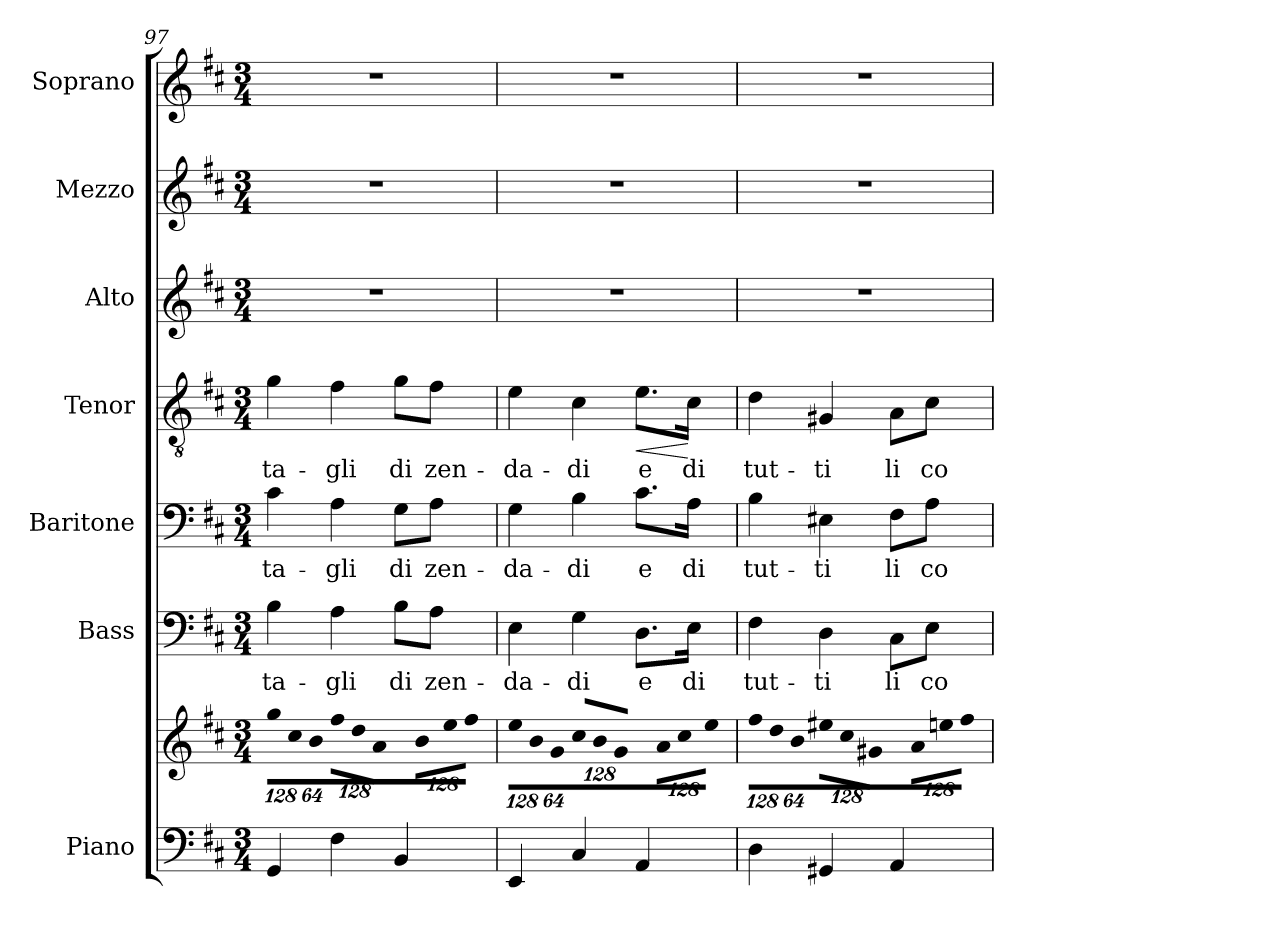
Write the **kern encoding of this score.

**kern	**kern	**kern	**text	**kern	**text	**kern	**text	**dynam	**kern	**kern	**kern
*part7	*part7	*part6	*part6	*part5	*part5	*part4	*part4	*part4	*part3	*part2	*part1
*staff8	*staff7	*staff6	*staff6	*staff5	*staff5	*staff4	*staff4	*staff4	*staff3	*staff2	*staff1
*I"Piano	*	*I"Bass	*	*I"Baritone	*	*I"Tenor	*	*	*I"Alto	*I"Mezzo	*I"Soprano
*I'Pno.	*	*I'B.	*	*I'Bar.	*	*I'T.	*	*	*I'A.	*I'M.	*I'S.
*clefF4	*clefG2	*clefF4	*	*clefF4	*	*clefGv2	*	*	*clefG2	*clefG2	*clefG2
*	*	*	*	*	*	*ITrd7c12	*	*	*	*	*
*k[f#c#]	*k[f#c#]	*k[f#c#]	*	*k[f#c#]	*	*k[f#c#]	*	*	*k[f#c#]	*k[f#c#]	*k[f#c#]
*D:	*D:	*D:	*	*D:	*	*D:	*	*	*D:	*D:	*D:
*M3/4	*M3/4	*M3/4	*	*M3/4	*	*M3/4	*	*	*M3/4	*M3/4	*M3/4
*	*Xbrackettup	*	*	*	*	*	*	*	*	*	*
=97	=97	=97	=97	=97	=97	=97	=97	=97	=97	=97	=97
!	!LO:N:vis=8	!	!	!	!	!	!	!	!	!	!
!	!	!	!LO:LY:b:color=#000000	!	!	!	!	!	!	!	!
!	!	!	!	!	!LO:LY:b:color=#000000	!	!	!	!	!	!
!	!	!	!	!	!	!	!LO:LY:b:color=#000000	!	!LO:N:vis=1	!LO:N:vis=1	!LO:N:vis=1
4GGi/	1024%85ggi\L	4Bi\	ta-	4c#i\	ta-	4Gi\	ta-	.	2.r	2.r	2.r
!	!LO:N:vis=8	!	!	!	!	!	!	!	!	!	!
.	1024%85cc#i\	.	.	.	.	.	.	.	.	.	.
!	!LO:N:vis=8	!	!	!	!	!	!	!	!	!	!
.	512%43bi\J	.	.	.	.	.	.	.	.	.	.
!	!LO:N:vis=8	!	!	!	!	!	!	!	!	!	!
!	!	!	!LO:LY:b:color=#000000	!	!	!	!	!	!	!	!
!	!	!	!	!	!LO:LY:b:color=#000000	!	!	!	!	!	!
!	!	!	!	!	!	!	!LO:LY:b:color=#000000	!	!	!	!
4F#i\	1024%85ff#i\L	4Ai\	-gli	4Ai\	-gli	4F#i\	-gli	.	.	.	.
!	!LO:N:vis=8	!	!	!	!	!	!	!	!	!	!
.	1024%85ddi\	.	.	.	.	.	.	.	.	.	.
!	!LO:N:vis=8	!	!	!	!	!	!	!	!	!	!
.	512%43ai\J	.	.	.	.	.	.	.	.	.	.
!	!LO:N:vis=8	!	!	!	!	!	!	!	!	!	!
!	!	!	!LO:LY:b:color=#000000	!	!	!	!	!	!	!	!
!	!	!	!	!	!LO:LY:b:color=#000000	!	!	!	!	!	!
!	!	!	!	!	!	!	!LO:LY:b:color=#000000	!	!	!	!
4BBi/	1024%85bi\L	8Bi\L	di	8Gi\L	di	8Gi\L	di	.	.	.	.
!	!LO:N:vis=8	!	!	!	!	!	!	!	!	!	!
.	1024%85eei\	.	.	.	.	.	.	.	.	.	.
!	!	!	!LO:LY:b:color=#000000	!	!	!	!	!	!	!	!
!	!	!	!	!	!LO:LY:b:color=#000000	!	!	!	!	!	!
!	!	!	!	!	!	!	!LO:LY:b:color=#000000	!	!	!	!
.	.	8Ai\J	zen-	8Ai\J	zen-	8F#i\J	zen-	.	.	.	.
!	!LO:N:vis=8	!	!	!	!	!	!	!	!	!	!
.	512%43ff#i\J	.	.	.	.	.	.	.	.	.	.
=98	=98	=98	=98	=98	=98	=98	=98	=98	=98	=98	=98
!	!LO:N:vis=8	!	!	!	!	!	!	!	!	!	!
!	!	!	!LO:LY:b:color=#000000	!	!	!	!	!	!	!	!
!	!	!	!	!	!LO:LY:b:color=#000000	!	!	!	!	!	!
!	!	!	!	!	!	!	!LO:LY:b:color=#000000	!	!LO:N:vis=1	!LO:N:vis=1	!LO:N:vis=1
4EEi/	1024%85eei\L	4Ei\	-da-	4Gi\	-da-	4Ei\	-da-	.	2.r	2.r	2.r
!	!LO:N:vis=8	!	!	!	!	!	!	!	!	!	!
.	1024%85bi\	.	.	.	.	.	.	.	.	.	.
!	!LO:N:vis=8	!	!	!	!	!	!	!	!	!	!
.	512%43gi\J	.	.	.	.	.	.	.	.	.	.
!	!LO:N:vis=8	!	!	!	!	!	!	!	!	!	!
!	!	!	!LO:LY:b:color=#000000	!	!	!	!	!	!	!	!
!	!	!	!	!	!LO:LY:b:color=#000000	!	!	!	!	!	!
!	!	!	!	!	!	!	!LO:LY:b:color=#000000	!	!	!	!
4C#i/	1024%85cc#i/L	4Gi\	-di	4Bi\	-di	4C#i\	-di	.	.	.	.
!	!LO:N:vis=8	!	!	!	!	!	!	!	!	!	!
.	1024%85bi/	.	.	.	.	.	.	.	.	.	.
!	!LO:N:vis=8	!	!	!	!	!	!	!	!	!	!
.	512%43gi/J	.	.	.	.	.	.	.	.	.	.
!	!LO:N:vis=8	!	!	!	!	!	!	!	!	!	!
!	!	!	!LO:LY:b:color=#000000	!	!	!	!	!	!	!	!
!	!	!	!	!	!LO:LY:b:color=#000000	!	!	!	!	!	!
!	!	!	!	!	!	!	!LO:LY:b:color=#000000	!LO:HP:b	!	!	!
4AAi/	1024%85ai\L	8.Di\L	e	8.c#i\L	e	8.Ei\L	e	<	.	.	.
!	!LO:N:vis=8	!	!	!	!	!	!	!	!	!	!
.	1024%85cc#i\	.	.	.	.	.	.	.	.	.	.
!	!LO:N:vis=8	!	!	!	!	!	!	!	!	!	!
.	512%43eei\J	.	.	.	.	.	.	.	.	.	.
!	!	!	!LO:LY:b:color=#000000	!	!	!	!	!	!	!	!
!	!	!	!	!	!LO:LY:b:color=#000000	!	!	!	!	!	!
!	!	!	!	!	!	!	!LO:LY:b:color=#000000	!	!	!	!
.	.	16Ei\Jk	di	16Ai\Jk	di	16C#i\Jk	di	[	.	.	.
=99	=99	=99	=99	=99	=99	=99	=99	=99	=99	=99	=99
!	!LO:N:vis=8	!	!	!	!	!	!	!	!	!	!
!	!	!	!LO:LY:b:color=#000000	!	!	!	!	!	!	!	!
!	!	!	!	!	!LO:LY:b:color=#000000	!	!	!	!	!	!
!	!	!	!	!	!	!	!LO:LY:b:color=#000000	!	!LO:N:vis=1	!LO:N:vis=1	!LO:N:vis=1
4Di\	1024%85ff#i\L	4F#i\	tut-	4Bi\	tut-	4Di\	tut-	.	2.r	2.r	2.r
!	!LO:N:vis=8	!	!	!	!	!	!	!	!	!	!
.	1024%85ddi\	.	.	.	.	.	.	.	.	.	.
!	!LO:N:vis=8	!	!	!	!	!	!	!	!	!	!
.	512%43bi\J	.	.	.	.	.	.	.	.	.	.
!	!LO:N:vis=8	!	!	!	!	!	!	!	!	!	!
!	!	!	!LO:LY:b:color=#000000	!	!	!	!	!	!	!	!
!	!	!	!	!	!LO:LY:b:color=#000000	!	!	!	!	!	!
!	!	!	!	!	!	!	!LO:LY:b:color=#000000	!	!	!	!
4GG#Xi/	1024%85ee#Xi\L	4Di\	-ti	4E#Xi\	-ti	4GG#Xi/	-ti	.	.	.	.
!	!LO:N:vis=8	!	!	!	!	!	!	!	!	!	!
.	1024%85cc#i\	.	.	.	.	.	.	.	.	.	.
!	!LO:N:vis=8	!	!	!	!	!	!	!	!	!	!
.	512%43g#Xi\J	.	.	.	.	.	.	.	.	.	.
!	!LO:N:vis=8	!	!	!	!	!	!	!	!	!	!
!	!	!	!LO:LY:b:color=#000000	!	!	!	!	!	!	!	!
!	!	!	!	!	!LO:LY:b:color=#000000	!	!	!	!	!	!
!	!	!	!	!	!	!	!LO:LY:b:color=#000000	!	!	!	!
4AAi/	1024%85ai\L	8C#i\L	li	8F#i\L	li	8AAi\L	li	.	.	.	.
!	!LO:N:vis=8	!	!	!	!	!	!	!	!	!	!
.	1024%85eeni\	.	.	.	.	.	.	.	.	.	.
!	!	!	!LO:LY:b:color=#000000	!	!	!	!	!	!	!	!
!	!	!	!	!	!LO:LY:b:color=#000000	!	!	!	!	!	!
!	!	!	!	!	!	!	!LO:LY:b:color=#000000	!	!	!	!
.	.	8Ei\J	co-	8Ai\J	co-	8C#i\J	co-	.	.	.	.
!	!LO:N:vis=8	!	!	!	!	!	!	!	!	!	!
.	512%43ff#i\J	.	.	.	.	.	.	.	.	.	.
=	=	=	=	=	=	=	=	=	=	=	=
*-	*-	*-	*-	*-	*-	*-	*-	*-	*-	*-	*-
